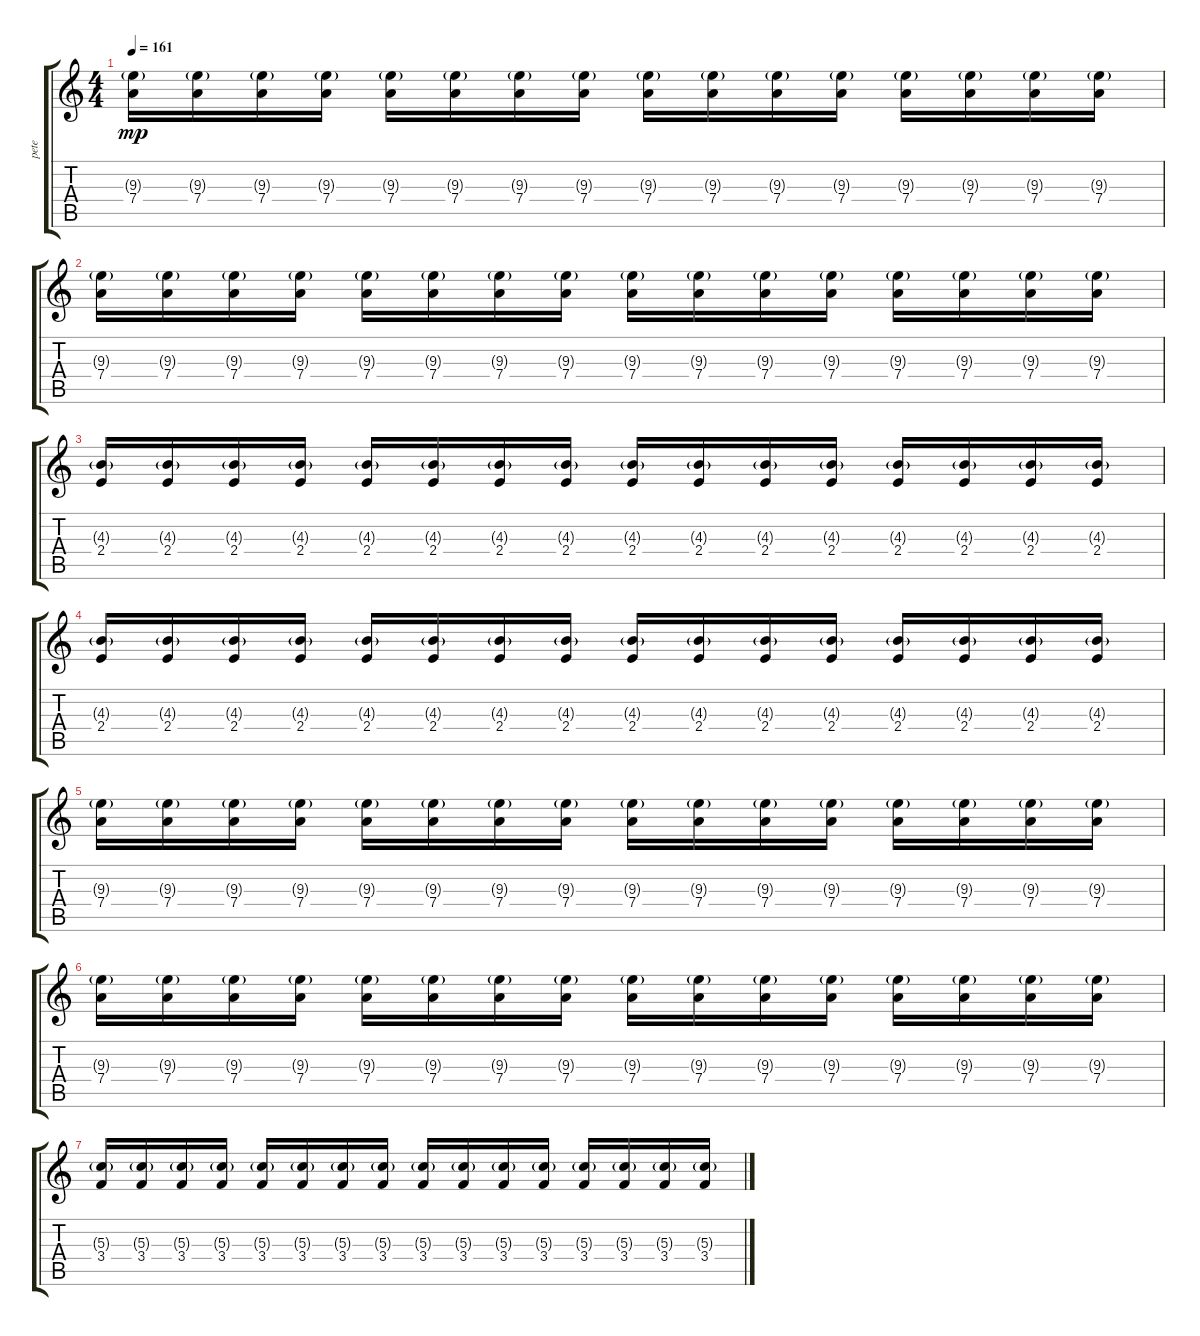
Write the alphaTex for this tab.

\track ("pete" "pete") {instrument distortionguitar}
\staff {score tabs}
\tuning (E4 B3 G3 D3 A2 E2) {hide}
\ts (4 4)
\tempo 161
\clef g2
\ks c
(9.3{g} 7.4).16{dy mp} (9.3{g} 7.4).16 (9.3{g} 7.4).16 (9.3{g} 7.4).16 (9.3{g} 7.4).16 (9.3{g} 7.4).16 (9.3{g} 7.4).16 (9.3{g} 7.4).16 (9.3{g} 7.4).16 (9.3{g} 7.4).16 (9.3{g} 7.4).16 (9.3{g} 7.4).16 (9.3{g} 7.4).16 (9.3{g} 7.4).16 (9.3{g} 7.4).16 (9.3{g} 7.4).16 |
(9.3{g} 7.4).16 (9.3{g} 7.4).16 (9.3{g} 7.4).16 (9.3{g} 7.4).16 (9.3{g} 7.4).16 (9.3{g} 7.4).16 (9.3{g} 7.4).16 (9.3{g} 7.4).16 (9.3{g} 7.4).16 (9.3{g} 7.4).16 (9.3{g} 7.4).16 (9.3{g} 7.4).16 (9.3{g} 7.4).16 (9.3{g} 7.4).16 (9.3{g} 7.4).16 (9.3{g} 7.4).16 |
(4.3{g} 2.4).16 (4.3{g} 2.4).16 (4.3{g} 2.4).16 (4.3{g} 2.4).16 (4.3{g} 2.4).16 (4.3{g} 2.4).16 (4.3{g} 2.4).16 (4.3{g} 2.4).16 (4.3{g} 2.4).16 (4.3{g} 2.4).16 (4.3{g} 2.4).16 (4.3{g} 2.4).16 (4.3{g} 2.4).16 (4.3{g} 2.4).16 (4.3{g} 2.4).16 (4.3{g} 2.4).16 |
(4.3{g} 2.4).16 (4.3{g} 2.4).16 (4.3{g} 2.4).16 (4.3{g} 2.4).16 (4.3{g} 2.4).16 (4.3{g} 2.4).16 (4.3{g} 2.4).16 (4.3{g} 2.4).16 (4.3{g} 2.4).16 (4.3{g} 2.4).16 (4.3{g} 2.4).16 (4.3{g} 2.4).16 (4.3{g} 2.4).16 (4.3{g} 2.4).16 (4.3{g} 2.4).16 (4.3{g} 2.4).16 |
(9.3{g} 7.4).16{volume 12} (9.3{g} 7.4).16 (9.3{g} 7.4).16 (9.3{g} 7.4).16 (9.3{g} 7.4).16 (9.3{g} 7.4).16 (9.3{g} 7.4).16 (9.3{g} 7.4).16 (9.3{g} 7.4).16 (9.3{g} 7.4).16 (9.3{g} 7.4).16 (9.3{g} 7.4).16 (9.3{g} 7.4).16 (9.3{g} 7.4).16 (9.3{g} 7.4).16 (9.3{g} 7.4).16 |
(9.3{g} 7.4).16{volume 11} (9.3{g} 7.4).16 (9.3{g} 7.4).16 (9.3{g} 7.4).16 (9.3{g} 7.4).16 (9.3{g} 7.4).16 (9.3{g} 7.4).16 (9.3{g} 7.4).16 (9.3{g} 7.4).16 (9.3{g} 7.4).16 (9.3{g} 7.4).16 (9.3{g} 7.4).16 (9.3{g} 7.4).16 (9.3{g} 7.4).16 (9.3{g} 7.4).16 (9.3{g} 7.4).16 |
(5.3{g} 3.4).16{volume 10} (5.3{g} 3.4).16 (5.3{g} 3.4).16 (5.3{g} 3.4).16 (5.3{g} 3.4).16 (5.3{g} 3.4).16 (5.3{g} 3.4).16 (5.3{g} 3.4).16 (5.3{g} 3.4).16 (5.3{g} 3.4).16 (5.3{g} 3.4).16 (5.3{g} 3.4).16 (5.3{g} 3.4).16 (5.3{g} 3.4).16 (5.3{g} 3.4).16 (5.3{g} 3.4).16
